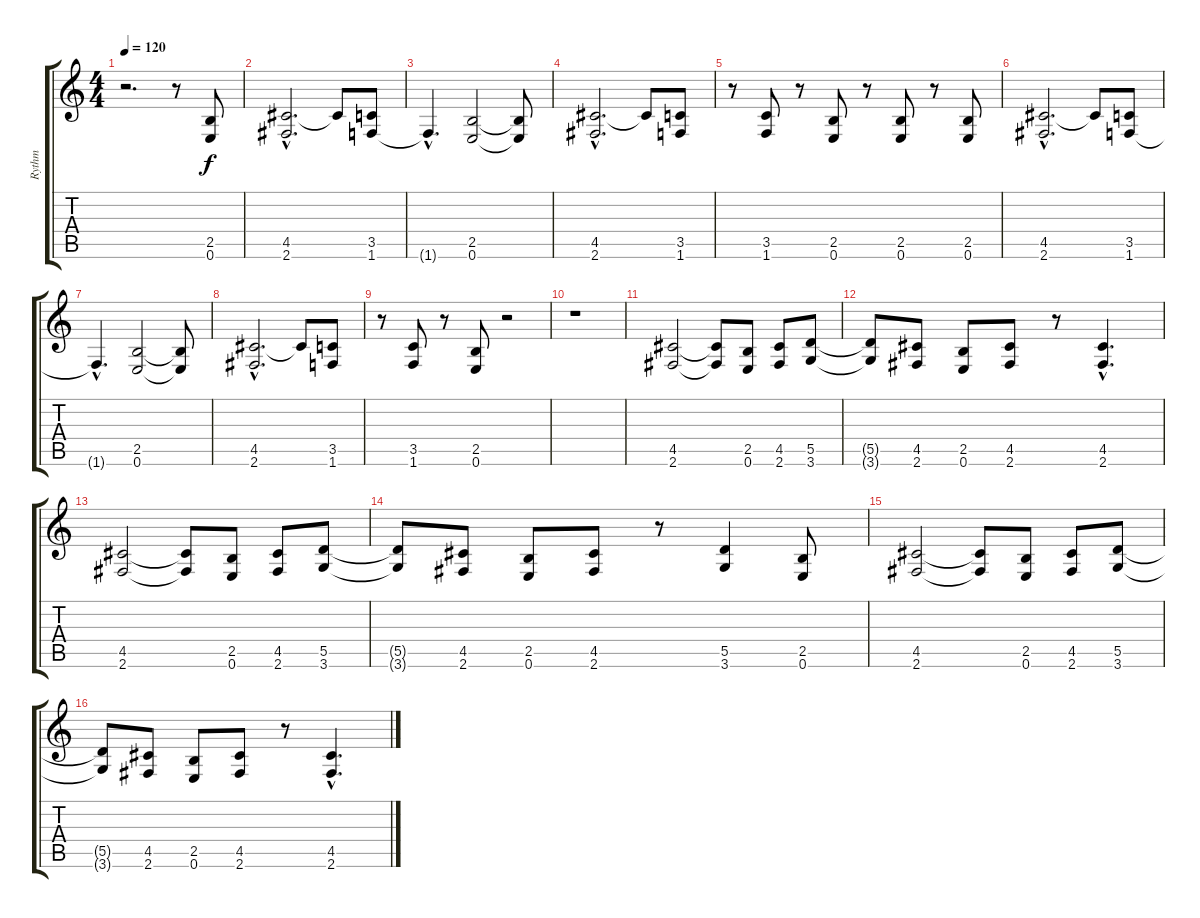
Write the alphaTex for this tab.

\track ("Rythm" "Rythm") {instrument distortionguitar}
\staff {score tabs}
\tuning (E4 B3 G3 D3 A2 E2) {hide}
\ts (4 4)
\tempo 120
\clef g2
\ks c
r.2{d dy f} r.8 (2.5 0.6).8 |
(4.5{hac} 2.6{hac}).2{d} 4.5{t}.8 (3.5 1.6).8 |
1.6{hac t}.4{d} (2.5 0.6).2 (2.5{t} 0.6{t}).8 |
(4.5{hac} 2.6{hac}).2{d} 4.5{t}.8 (3.5 1.6).8 |
r.8 (3.5 1.6).8 r.8 (2.5 0.6).8 r.8 (2.5 0.6).8 r.8 (2.5 0.6).8 |
(4.5{hac} 2.6{hac}).2{d} 4.5{t}.8 (3.5 1.6).8 |
1.6{hac t}.4{d} (2.5 0.6).2 (2.5{t} 0.6{t}).8 |
(4.5{hac} 2.6{hac}).2{d} 4.5{t}.8 (3.5 1.6).8 |
r.8 (3.5 1.6).8 r.8 (2.5 0.6).8 r.2 |
r.1 |
(4.5 2.6).2 (4.5{t} 2.6{t}).8 (2.5 0.6).8 (4.5 2.6).8 (5.5 3.6).8 |
(5.5{t} 3.6{t}).8 (4.5 2.6).8 (2.5 0.6).8 (4.5 2.6).8 r.8 (4.5{hac} 2.6{hac}).4{d} |
(4.5 2.6).2 (4.5{t} 2.6{t}).8 (2.5 0.6).8 (4.5 2.6).8 (5.5 3.6).8 |
(5.5{t} 3.6{t}).8 (4.5 2.6).8 (2.5 0.6).8 (4.5 2.6).8 r.8 (5.5 3.6).4 (2.5 0.6).8 |
(4.5 2.6).2 (4.5{t} 2.6{t}).8 (2.5 0.6).8 (4.5 2.6).8 (5.5 3.6).8 |
(5.5{t} 3.6{t}).8 (4.5 2.6).8 (2.5 0.6).8 (4.5 2.6).8 r.8 (4.5{hac} 2.6{hac}).4{d}
